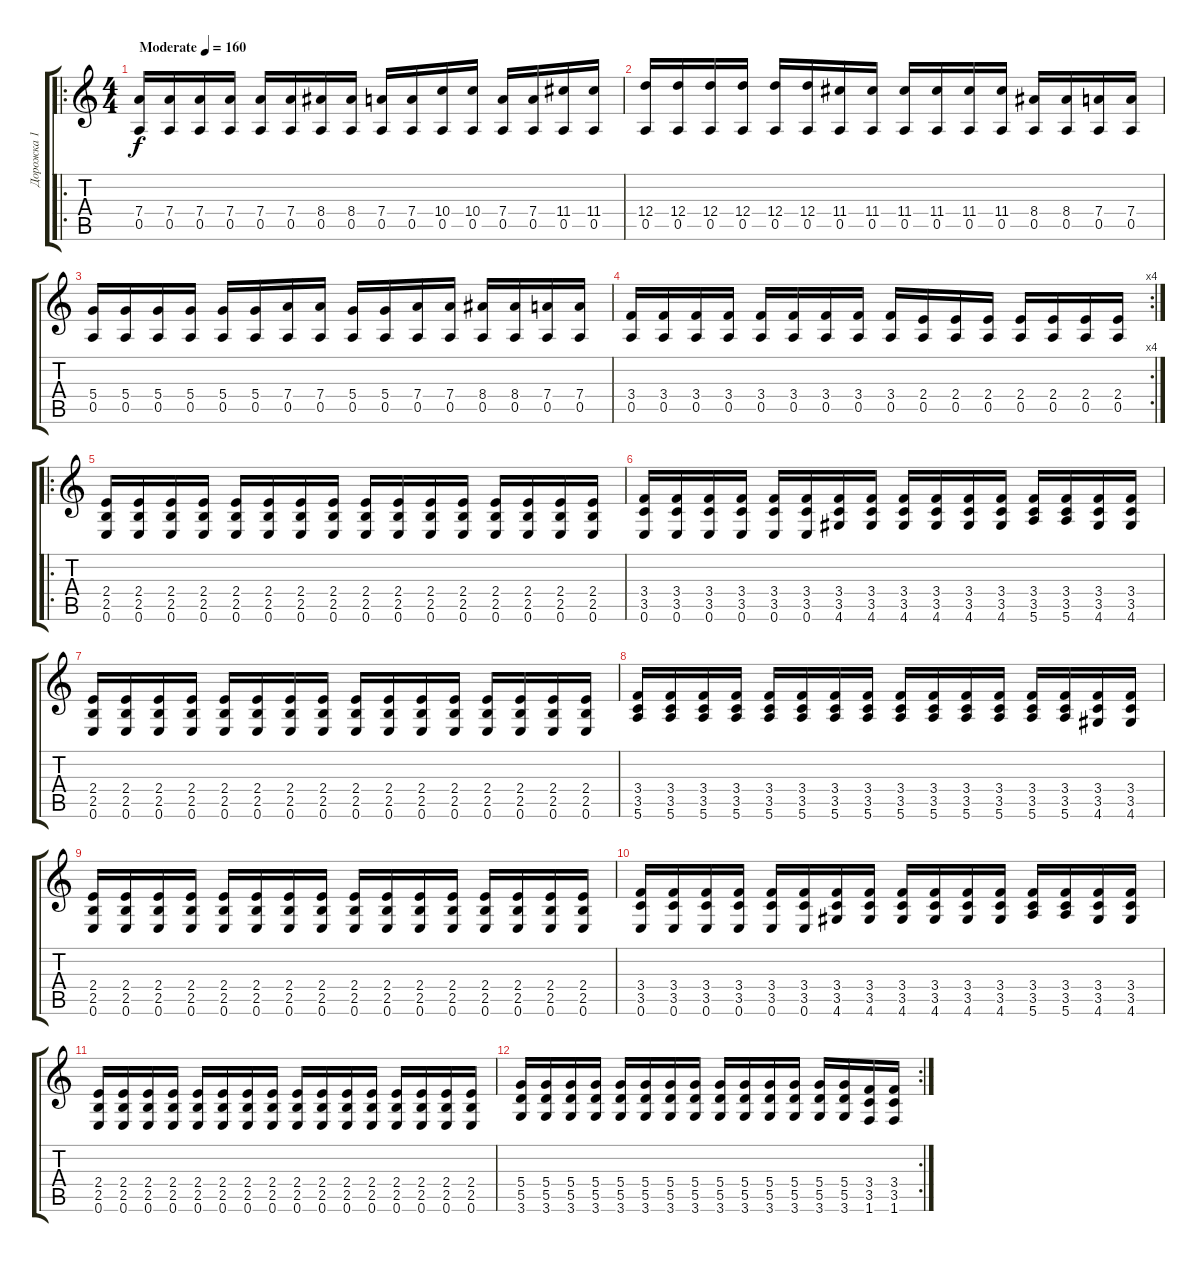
\track ("Дорожка 1" "Дорожка 1") {instrument distortionguitar}
\staff {score tabs}
\tuning (E4 B3 G3 D3 A2 E2) {hide}
\ro
\ts (4 4)
\tempo (160 "Moderate")
\clef g2
\ks c
(7.4 0.5).16{dy f instrument distortionguitar} (7.4 0.5).16 (7.4 0.5).16 (7.4 0.5).16 (7.4 0.5).16 (7.4 0.5).16 (8.4 0.5).16 (8.4 0.5).16 (7.4 0.5).16 (7.4 0.5).16 (10.4 0.5).16 (10.4 0.5).16 (7.4 0.5).16 (7.4 0.5).16 (11.4 0.5).16 (11.4 0.5).16 |
(12.4 0.5).16 (12.4 0.5).16 (12.4 0.5).16 (12.4 0.5).16 (12.4 0.5).16 (12.4 0.5).16 (11.4 0.5).16 (11.4 0.5).16 (11.4 0.5).16 (11.4 0.5).16 (11.4 0.5).16 (11.4 0.5).16 (8.4 0.5).16 (8.4 0.5).16 (7.4 0.5).16 (7.4 0.5).16 |
(5.4 0.5).16 (5.4 0.5).16 (5.4 0.5).16 (5.4 0.5).16 (5.4 0.5).16 (5.4 0.5).16 (7.4 0.5).16 (7.4 0.5).16 (5.4 0.5).16 (5.4 0.5).16 (7.4 0.5).16 (7.4 0.5).16 (8.4 0.5).16 (8.4 0.5).16 (7.4 0.5).16 (7.4 0.5).16 |
\rc 4
(3.4 0.5).16 (3.4 0.5).16 (3.4 0.5).16 (3.4 0.5).16 (3.4 0.5).16 (3.4 0.5).16 (3.4 0.5).16 (3.4 0.5).16 (3.4 0.5).16 (2.4 0.5).16 (2.4 0.5).16 (2.4 0.5).16 (2.4 0.5).16 (2.4 0.5).16 (2.4 0.5).16 (2.4 0.5).16 |
\ro
(2.4 2.5 0.6).16 (2.4 2.5 0.6).16 (2.4 2.5 0.6).16 (2.4 2.5 0.6).16 (2.4 2.5 0.6).16 (2.4 2.5 0.6).16 (2.4 2.5 0.6).16 (2.4 2.5 0.6).16 (2.4 2.5 0.6).16 (2.4 2.5 0.6).16 (2.4 2.5 0.6).16 (2.4 2.5 0.6).16 (2.4 2.5 0.6).16 (2.4 2.5 0.6).16 (2.4 2.5 0.6).16 (2.4 2.5 0.6).16 |
(3.4 3.5 0.6).16 (3.4 3.5 0.6).16 (3.4 3.5 0.6).16 (3.4 3.5 0.6).16 (3.4 3.5 0.6).16 (3.4 3.5 0.6).16 (3.4 3.5 4.6).16 (3.4 3.5 4.6).16 (3.4 3.5 4.6).16 (3.4 3.5 4.6).16 (3.4 3.5 4.6).16 (3.4 3.5 4.6).16 (3.4 3.5 5.6).16 (3.4 3.5 5.6).16 (3.4 3.5 4.6).16 (3.4 3.5 4.6).16 |
(2.4 2.5 0.6).16 (2.4 2.5 0.6).16 (2.4 2.5 0.6).16 (2.4 2.5 0.6).16 (2.4 2.5 0.6).16 (2.4 2.5 0.6).16 (2.4 2.5 0.6).16 (2.4 2.5 0.6).16 (2.4 2.5 0.6).16 (2.4 2.5 0.6).16 (2.4 2.5 0.6).16 (2.4 2.5 0.6).16 (2.4 2.5 0.6).16 (2.4 2.5 0.6).16 (2.4 2.5 0.6).16 (2.4 2.5 0.6).16 |
(3.4 3.5 5.6).16 (3.4 3.5 5.6).16 (3.4 3.5 5.6).16 (3.4 3.5 5.6).16 (3.4 3.5 5.6).16 (3.4 3.5 5.6).16 (3.4 3.5 5.6).16 (3.4 3.5 5.6).16 (3.4 3.5 5.6).16 (3.4 3.5 5.6).16 (3.4 3.5 5.6).16 (3.4 3.5 5.6).16 (3.4 3.5 5.6).16 (3.4 3.5 5.6).16 (3.4 3.5 4.6).16 (3.4 3.5 4.6).16 |
(2.4 2.5 0.6).16 (2.4 2.5 0.6).16 (2.4 2.5 0.6).16 (2.4 2.5 0.6).16 (2.4 2.5 0.6).16 (2.4 2.5 0.6).16 (2.4 2.5 0.6).16 (2.4 2.5 0.6).16 (2.4 2.5 0.6).16 (2.4 2.5 0.6).16 (2.4 2.5 0.6).16 (2.4 2.5 0.6).16 (2.4 2.5 0.6).16 (2.4 2.5 0.6).16 (2.4 2.5 0.6).16 (2.4 2.5 0.6).16 |
(3.4 3.5 0.6).16 (3.4 3.5 0.6).16 (3.4 3.5 0.6).16 (3.4 3.5 0.6).16 (3.4 3.5 0.6).16 (3.4 3.5 0.6).16 (3.4 3.5 4.6).16 (3.4 3.5 4.6).16 (3.4 3.5 4.6).16 (3.4 3.5 4.6).16 (3.4 3.5 4.6).16 (3.4 3.5 4.6).16 (3.4 3.5 5.6).16 (3.4 3.5 5.6).16 (3.4 3.5 4.6).16 (3.4 3.5 4.6).16 |
(2.4 2.5 0.6).16 (2.4 2.5 0.6).16 (2.4 2.5 0.6).16 (2.4 2.5 0.6).16 (2.4 2.5 0.6).16 (2.4 2.5 0.6).16 (2.4 2.5 0.6).16 (2.4 2.5 0.6).16 (2.4 2.5 0.6).16 (2.4 2.5 0.6).16 (2.4 2.5 0.6).16 (2.4 2.5 0.6).16 (2.4 2.5 0.6).16 (2.4 2.5 0.6).16 (2.4 2.5 0.6).16 (2.4 2.5 0.6).16 |
\rc 2
(5.4 5.5 3.6).16 (5.4 5.5 3.6).16 (5.4 5.5 3.6).16 (5.4 5.5 3.6).16 (5.4 5.5 3.6).16 (5.4 5.5 3.6).16 (5.4 5.5 3.6).16 (5.4 5.5 3.6).16 (5.4 5.5 3.6).16 (5.4 5.5 3.6).16 (5.4 5.5 3.6).16 (5.4 5.5 3.6).16 (5.4 5.5 3.6).16 (5.4 5.5 3.6).16 (3.4 3.5 1.6).16 (3.4 3.5 1.6).16
